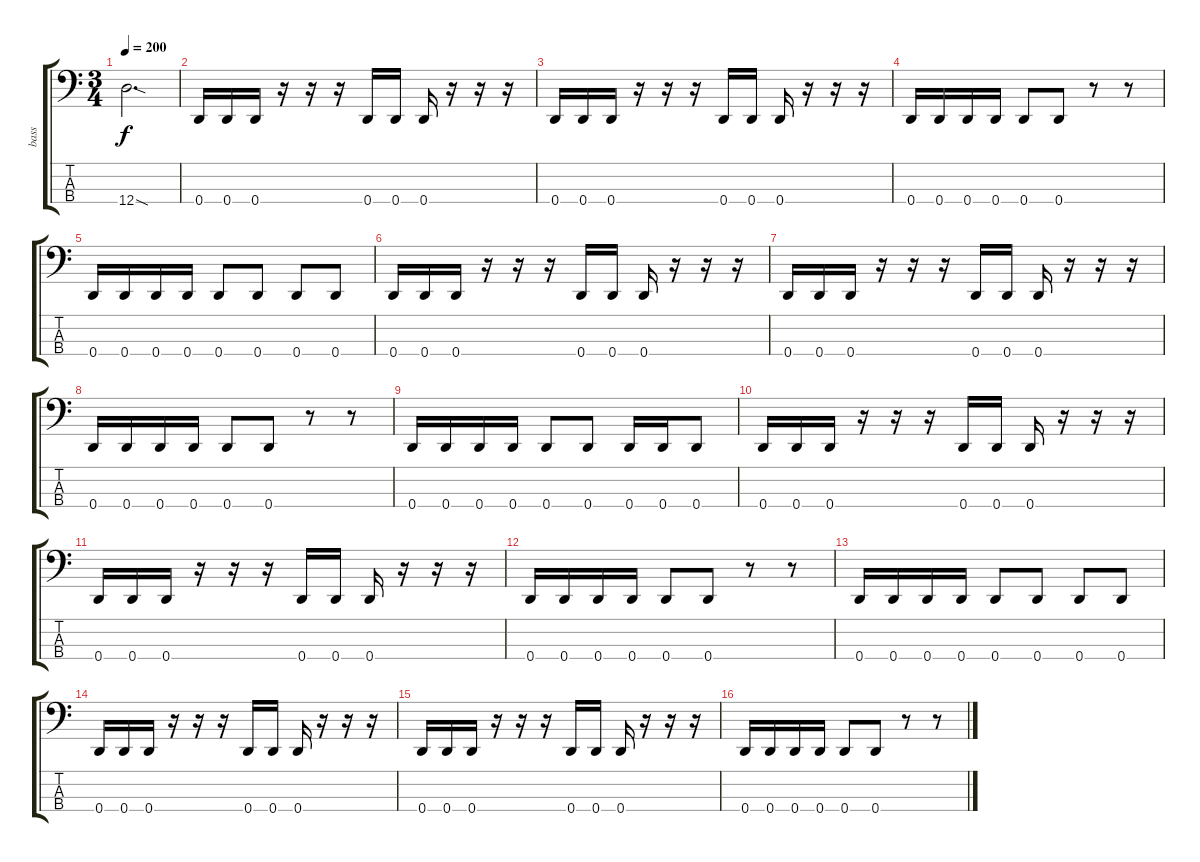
\track ("bass" "bass") {instrument electricbasspick}
\staff {score tabs}
\tuning (G2 D2 A1 D1) {hide}
\ts (3 4)
\tempo 200
\clef f4
\ks c
12.4{sod}.2{d dy f} |
0.4.16 0.4.16 0.4.16 r.16 r.16 r.16 0.4.16 0.4.16 0.4.16 r.16 r.16 r.16 |
0.4.16 0.4.16 0.4.16 r.16 r.16 r.16 0.4.16 0.4.16 0.4.16 r.16 r.16 r.16 |
0.4.16 0.4.16 0.4.16 0.4.16 0.4.8 0.4.8 r.8 r.8 |
0.4.16 0.4.16 0.4.16 0.4.16 0.4.8 0.4.8 0.4.8 0.4.8 |
0.4.16 0.4.16 0.4.16 r.16 r.16 r.16 0.4.16 0.4.16 0.4.16 r.16 r.16 r.16 |
0.4.16 0.4.16 0.4.16 r.16 r.16 r.16 0.4.16 0.4.16 0.4.16 r.16 r.16 r.16 |
0.4.16 0.4.16 0.4.16 0.4.16 0.4.8 0.4.8 r.8 r.8 |
0.4.16 0.4.16 0.4.16 0.4.16 0.4.8 0.4.8 0.4.16 0.4.16 0.4.8 |
0.4.16 0.4.16 0.4.16 r.16 r.16 r.16 0.4.16 0.4.16 0.4.16 r.16 r.16 r.16 |
0.4.16 0.4.16 0.4.16 r.16 r.16 r.16 0.4.16 0.4.16 0.4.16 r.16 r.16 r.16 |
0.4.16 0.4.16 0.4.16 0.4.16 0.4.8 0.4.8 r.8 r.8 |
0.4.16 0.4.16 0.4.16 0.4.16 0.4.8 0.4.8 0.4.8 0.4.8 |
0.4.16 0.4.16 0.4.16 r.16 r.16 r.16 0.4.16 0.4.16 0.4.16 r.16 r.16 r.16 |
0.4.16 0.4.16 0.4.16 r.16 r.16 r.16 0.4.16 0.4.16 0.4.16 r.16 r.16 r.16 |
0.4.16 0.4.16 0.4.16 0.4.16 0.4.8 0.4.8 r.8 r.8
